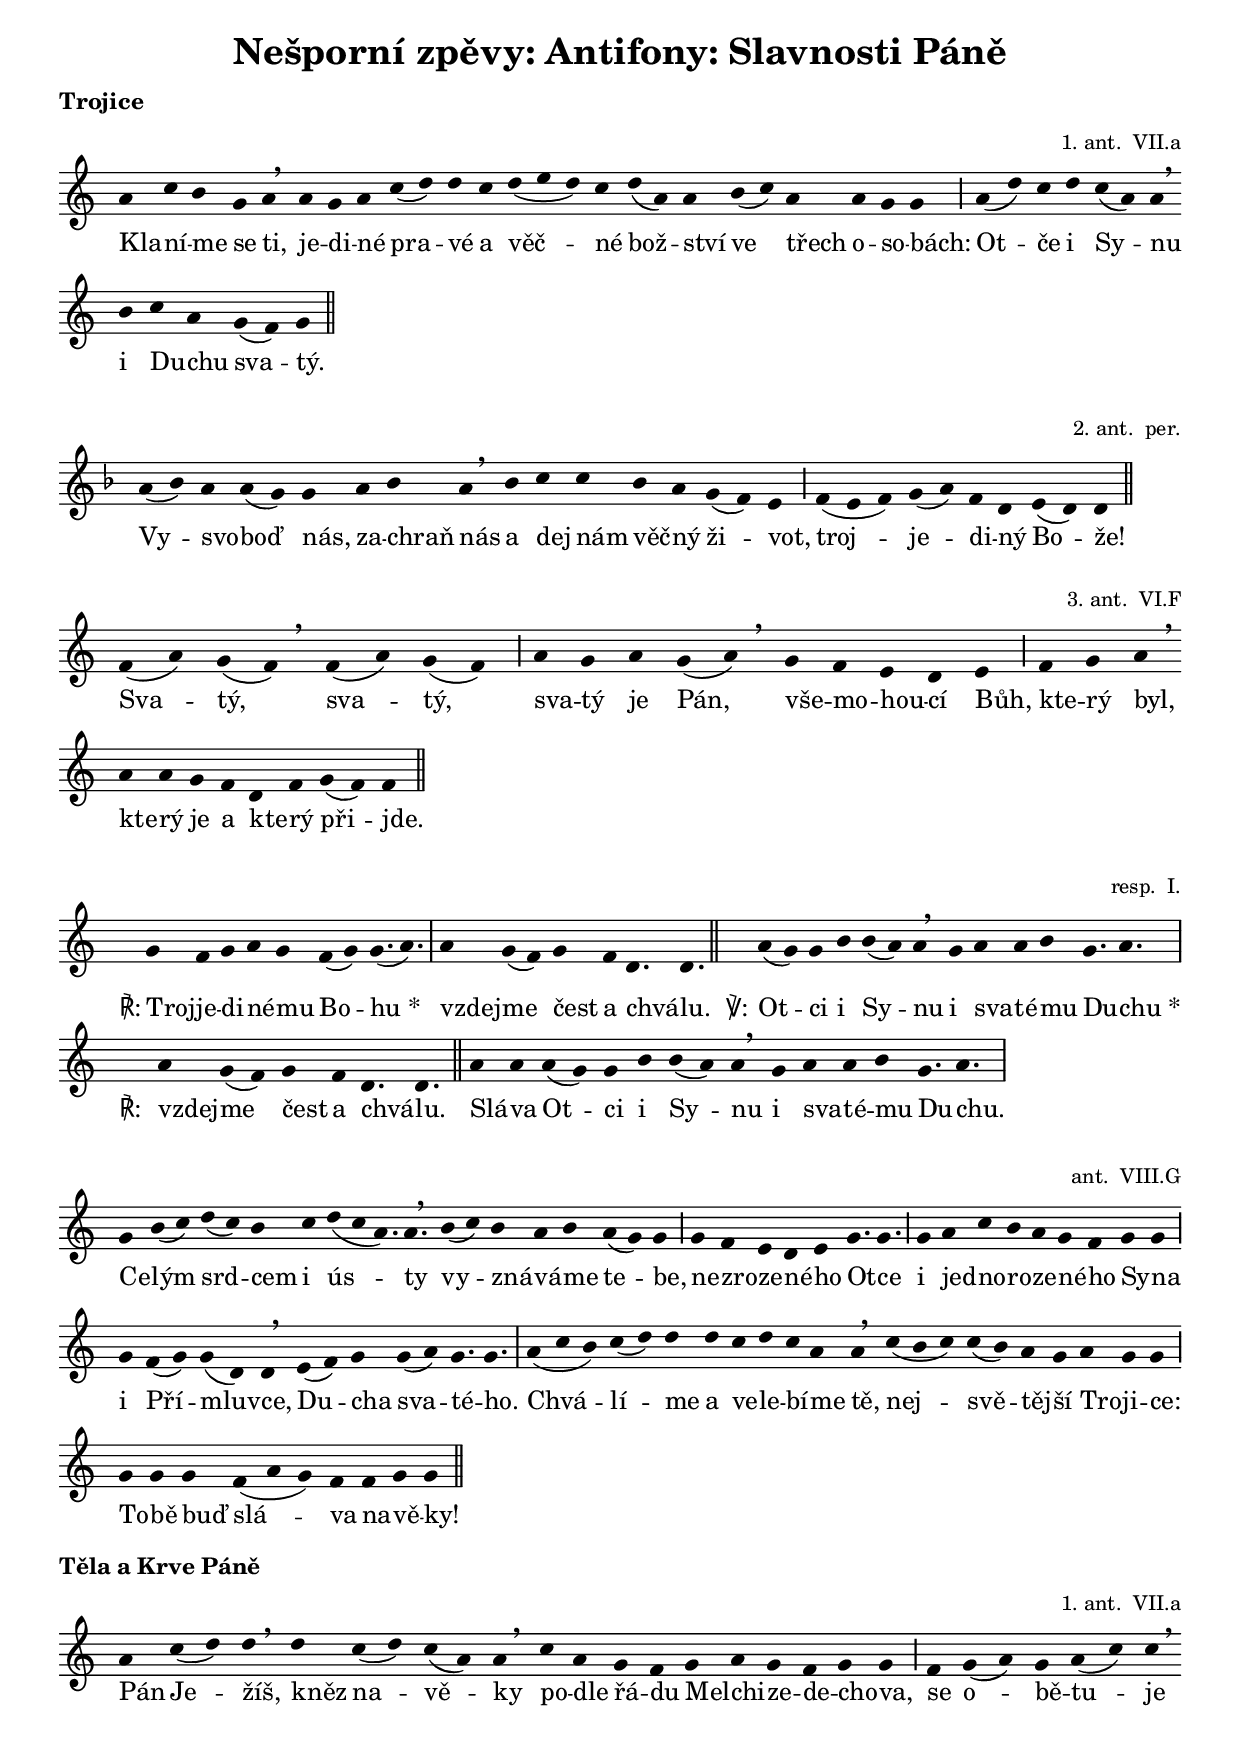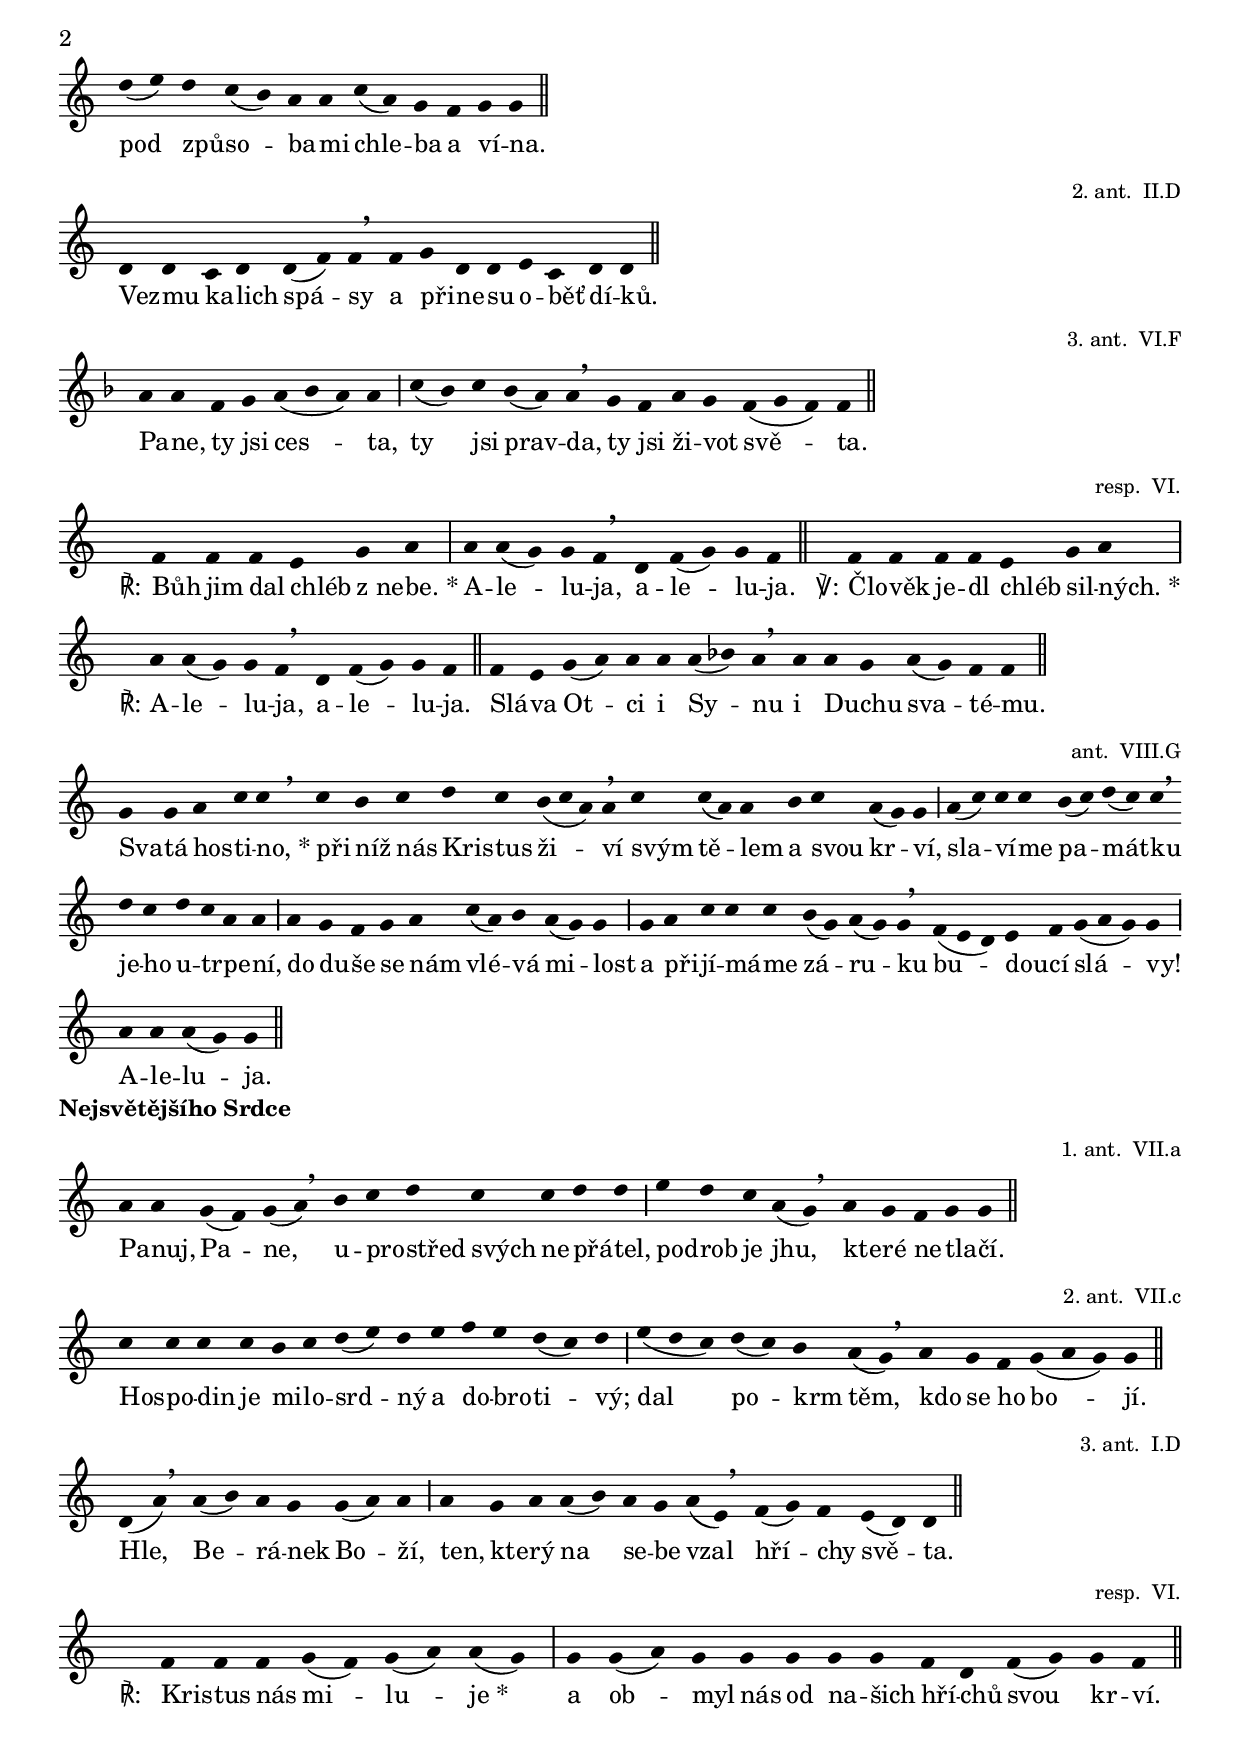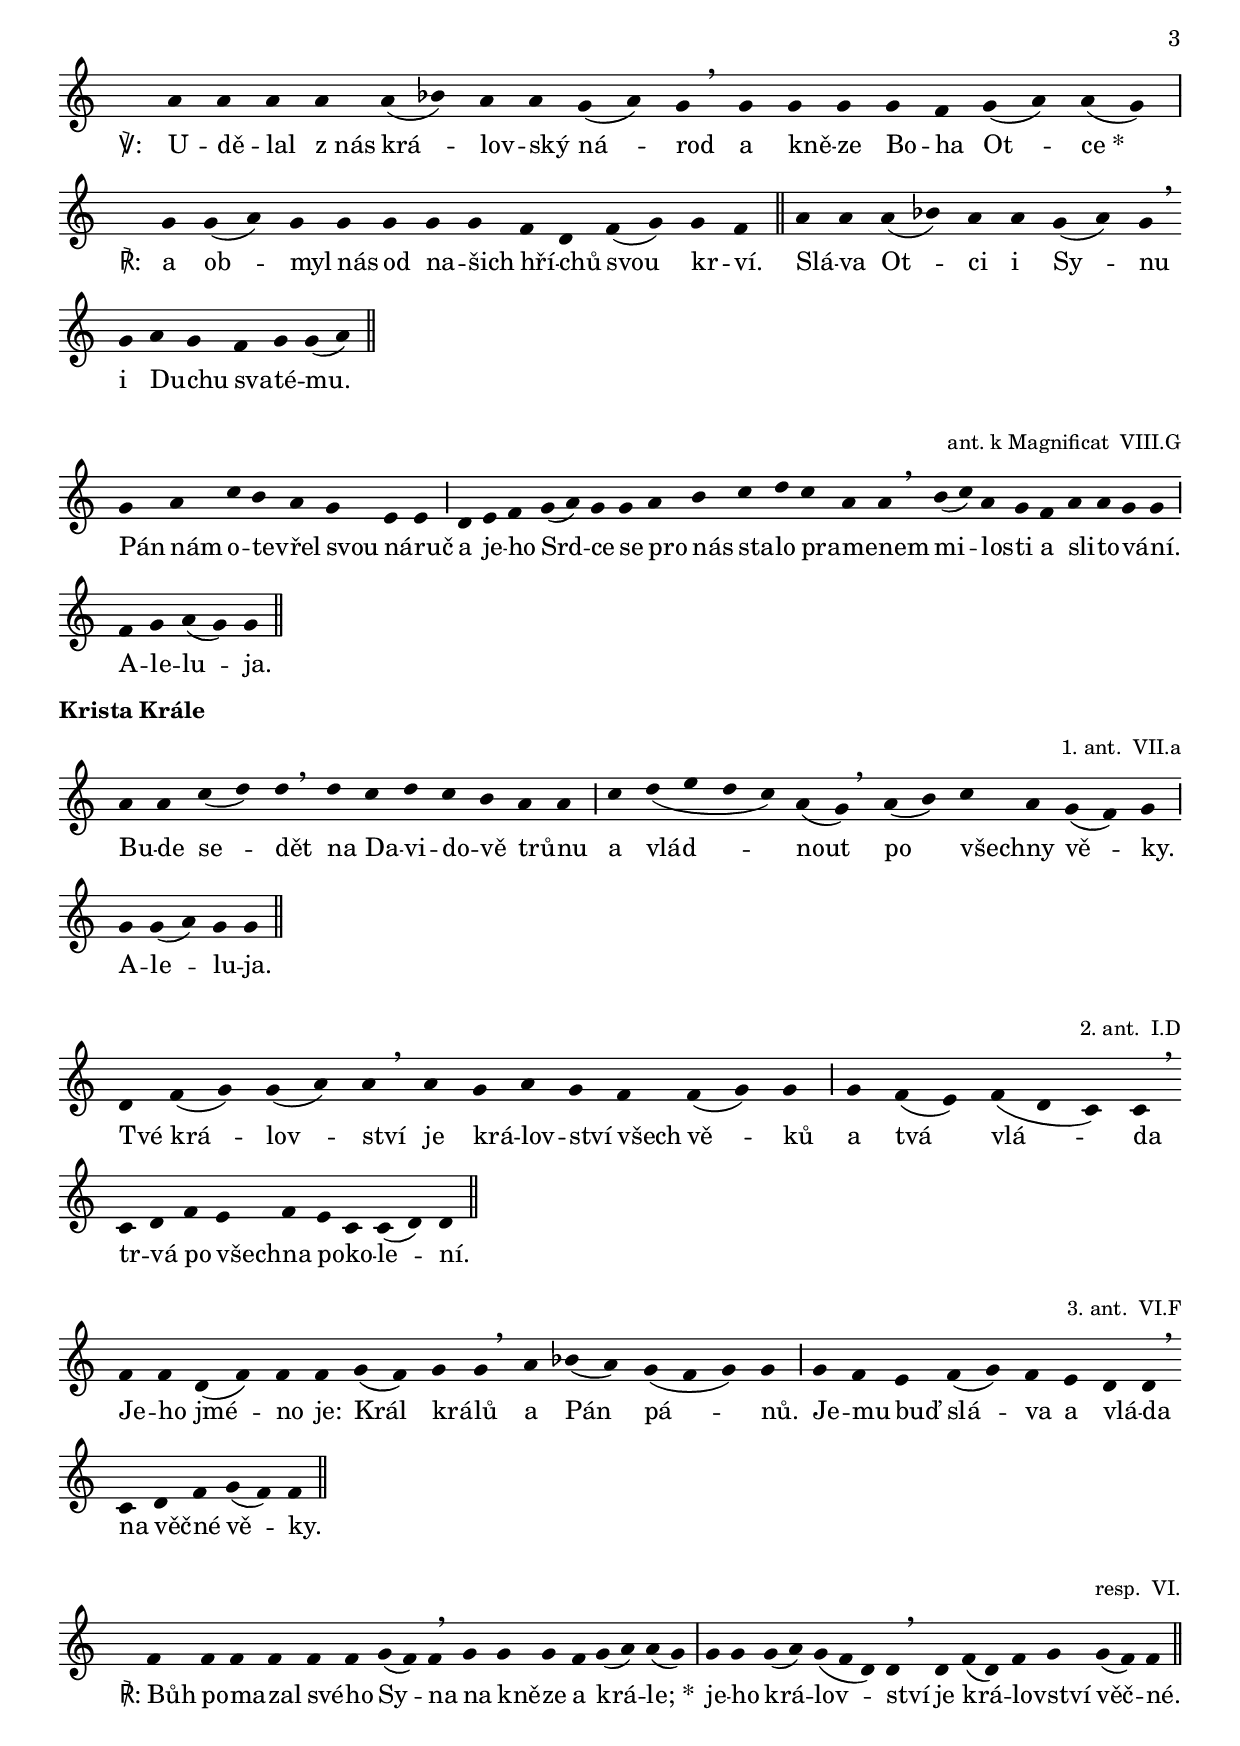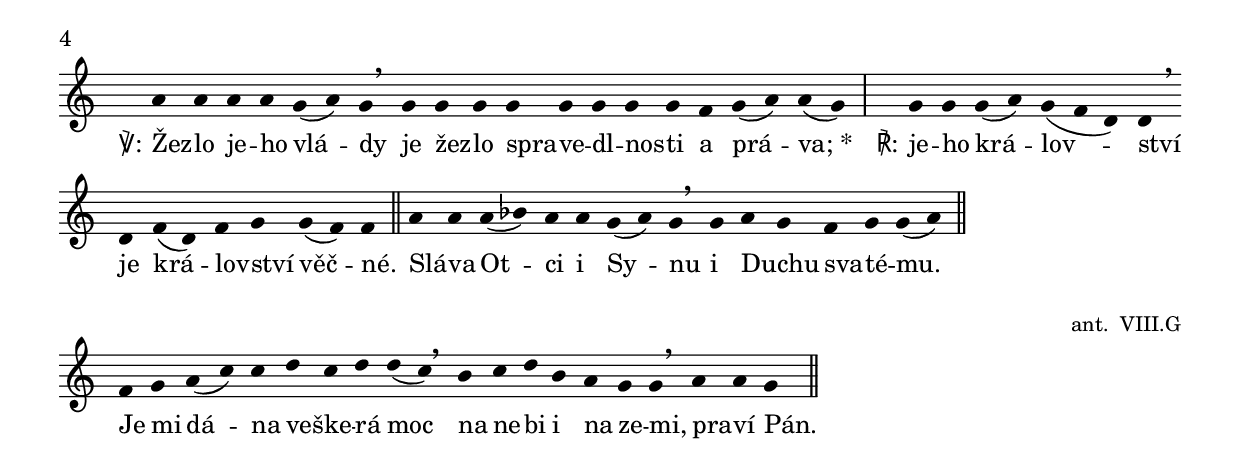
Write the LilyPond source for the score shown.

\version "2.15.37"

\header {
  title = "Nešporní zpěvy: Antifony: Slavnosti Páně"
}

\include "spolecne_nespory.ly"
\include "../../dilyresponsorii.ly"

\markup\bold{Trojice} %%%%%%%%%%%%%%%%%%%%%%%%

\score {
  \relative c'' {
    \choralniRezim
    a4 c b g a \barMin
    a g a c( d) d c d( e d) c d( a) a 
    b( c) a a g g \barMaior
    a( d) c d c( a) a \barMin b c a g( f) g \barFinalis
  }
  \addlyrics {
    Kla -- ní -- me se ti,
    je -- di -- né pra -- vé a věč -- né bož -- ství
    ve třech o -- so -- bách:
    Ot -- če i Sy -- nu i Du -- chu sva -- tý.
  }
  \header {
    quid = "1. ant."
    modus = "VII"
    differentia = "a" 
    psalmus = "Žalm 110"
    id = "trojice-ant1"
    piece = \markup {\sestavTitulek}
  }
}

\score {
  \relative c'' {
    \choralniRezim
    \key f \major
    a( bes) a a( g) g a bes a \barMin
    bes c c bes a g( f) e \barMaior
    f( e f) g( a) f d e( d) d \barFinalis
  }
  \addlyrics {
    Vy -- svo -- boď nás, za -- chraň nás
    a dej nám věč -- ný ži -- vot,
    troj -- je -- di -- ný Bo -- že!
  }
  \header {
    quid = "2. ant."
    modus = "per"
    differentia = "" 
    psalmus = "Žalm 114"
    id = "trojice-ant2"
    piece = \markup {\sestavTitulek}
  }
}

\score {
  \relative c' {
    \choralniRezim
    f( a) g( f) \barMin f( a) g( f) \barMaior
    a g a g( a) \barMin g f e d e \barMaior
    f g a \barMin a a g f d f g( f) f \barFinalis
  }
  \addlyrics {
    Sva -- tý, sva -- tý, 
    sva -- tý je Pán, vše -- mo -- hou -- cí Bůh,
    kte -- rý byl, kte -- rý je 
    a kte -- rý při -- jde.
  }
  \header {
    quid = "3. ant."
    modus = "VI"
    differentia = "F" 
    psalmus = "Zj 19"
    id = "trojice-ant3"
    piece = \markup {\sestavTitulek}
  }
}

% ZKOPIROVANE
\score {
  \relative c' {
    \choralniRezim
    
    % R
    \neviditelna f
    g f g a g f( g) g4.( a) \barMax
    a4 g( f) g f d4. d \barFinalis
    % V
    \neviditelna a
    a'4( g) g b b( a) a \barMin g a a b g4. a \barMax
    % R
    \neviditelna a
    a4 g( f) g f d4. d \barFinalis
    % Slava - melodie i text temer totozny s versem
    a'4 a a( g) g b b( a) a \barMin g a a b g4. a \barMax
  }
  \addlyrics {
    \Response Troj -- je -- di -- né -- mu Bo -- hu_*
    vzdej -- me čest a chvá -- lu.
    \Verse Ot -- ci i Sy -- nu i sva -- té -- mu Du -- chu_*
    \Response vzdej -- me čest a chvá -- lu.
    % Pozmeneny text doxologie
    Slá -- va Ot -- ci i Sy -- nu i sva -- té -- mu Du -- chu.
  }
  \header {
    quid = "resp."
    modus = "I"
    id = "trojice-resp"
    piece = \markup {\sestavTitulekResp}
  }
}

% ZKOPIROVANA
\score {
  \relative c'' {
    \choralniRezim
    g4 b( c) d( c) b c d( c a4.) a \barMin 
    b4( c) b a b a( g) g \barMaior
    g f e d e g4. g \barMaior 
    g4 a c b a g f g g \barMaior
    g f( g) g( d) d \barMin e( f) g g( a) g4. g \barMax
    
    a4( c b) c( d) d d c d c a a \barMin
    c( b c) c( b) a g a g g \barMaior
    g g g f( a g) f f g g \barFinalis
  }
  \addlyrics {
    Ce -- lým srd -- cem i ús -- ty
    vy -- zná -- vá -- me te -- be,
    ne -- zro -- ze -- né -- ho Ot -- ce
    i jed -- no -- ro -- ze -- né -- ho Sy -- na
    i Pří -- mluv -- ce, Du -- cha sva -- té -- ho.
    
    Chvá -- lí -- me a ve -- le -- bí -- me tě,
    nej -- svě -- těj -- ší Tro -- ji -- ce:
    To -- bě buď slá -- va na -- vě -- ky!
  }
  \header {
    quid = "ant."
    modus = "VIII"
    differentia = "G" 
    psalmus = ""
    id = "trojice-antmag"
    piece = \markup {\sestavTitulekBezZalmu}
  }
}

\markup\bold{Těla a Krve Páně}

\score {
  \relative c'' {
    \choralniRezim
    a c( d) d \barMin
    d c( d) c( a) a \barMin c a g f g a g f g g  \barMaior
    f g( a) g a( c) c \barMin
    d( e) d c( b) a a c( a) g f g g \barFinalis
  }
  \addlyrics {
    Pán Je -- žíš,
    kněz na -- vě -- ky po -- dle řá -- du Mel -- chi -- ze -- de -- cho -- va,
    se o -- bě -- tu -- je 
    pod způ -- so -- ba -- mi chle -- ba a ví -- na.
  }
  \header {
    quid = "1. ant."
    modus = "VII"
    differentia = "a" 
    psalmus = "Žalm 110"
    id = "tela-ant1"
    piece = \markup {\sestavTitulek}
  }
}

\score {
  \relative c' {
    \choralniRezim
    d d c d d( f) f \barMin
    f g d d e c d d \barFinalis
  }
  \addlyrics {
    Vez -- mu ka -- lich spá -- sy
    a při -- ne -- su o -- běť dí -- ků.
  }
  \header {
    quid = "2. ant."
    modus = "II"
    differentia = "D" 
    psalmus = "Žalm 116-II"
    id = "tela-ant2"
    piece = \markup {\sestavTitulek}
  }
}

% ZKOPIROVANA
\score {
  \relative c'' {
    \choralniRezim
    \key f \major
    a4 a f g a( bes a) a \barMaior
    c( bes) c bes( a) a \barMin g f a g f( g f) f \barFinalis
  }
  \addlyrics {
    Pa -- ne, ty jsi ces -- ta, 
    ty jsi prav -- da,
    ty jsi ži -- vot svě -- ta.
  }
  \header {
    quid = "3. ant."
    modus = "VI"
    differentia = "F" 
    psalmus = "Zj 19"
    id = "tela-ant3"
    piece = \markup {\sestavTitulek}
  }
}

% ZKOPIROVANE
\score {
  \relative c' {
    \choralniRezim
    
    % R
    \neviditelna f
    f4 f f e g a \barMax
    \respVIalelujaResponsum \barFinalis
    % V
    \neviditelna f
    f4 f f f e g a \barMax
    % R
    \neviditelna a
    \respVIalelujaResponsum \barFinalis
    % Slava
    \respVIalelujaDoxologie \barFinalis
  }
  \addlyrics {
    \Response Bůh jim dal chléb z_ne -- be._* 
    A -- le -- lu -- ja, a -- le -- lu -- ja.
    \Verse Člo -- věk je -- dl chléb sil -- ných._*
    \Response A -- le -- lu -- ja, a -- le -- lu -- ja.
    \textRespDoxologie
  }
  \header {
    quid = "resp."
    modus = "VI"
    id = "tela-resp"
    piece = \markup {\sestavTitulekResp}
  }
}

\score {
  \relative c'' {
    \choralniRezim
    g4 g a c c \barMin
    c b c d c b( c a) a \barMin c c( a) a b c a( g) g \barMaior
    a( c) c c b( c) d( c) c \barMin d c d c a a \barMaior
    a g f g a c( a) b a( g) g \barMaior
    g a c c c b( g) a( g) g \barMin f( e d) e f g( a g) g \barMaior
    a a a( g) g \barFinalis
  }
  \addlyrics {
    % Jedno dlouhe rozvite osloveni - bez jakehokoli nasledneho
    % sdeleni.
    Sva -- tá hos -- ti -- no,_*
    při níž nás Kris -- tus ži -- ví svým tě -- lem a svou kr -- ví,
    sla -- ví -- me pa -- mát -- ku je -- ho u -- tr -- pe -- ní,
    do du -- še se nám vlé -- vá mi -- lost
    a při -- jí -- má -- me zá -- ru -- ku bu -- dou -- cí slá -- vy!
    A -- le -- lu -- ja.
  }
  \header {
    quid = "ant."
    modus = "VIII"
    differentia = "G" 
    psalmus = ""
    id = "tela-antmag"
    piece = \markup {\sestavTitulekBezZalmu}
  }
}

\markup\bold{Nejsvětějšího Srdce}

\score {
  \relative c'' {
    \choralniRezim
    a4 a g( f) g( a) \barMin b c d c c d d \barMaior
    e d c a( g) \barMin a g f g g \barFinalis
  }
  \addlyrics {
    Pa -- nuj, Pa -- ne, u -- pro -- střed svých ne -- přá -- tel,
    pod -- rob je jhu, kte -- ré ne -- tla -- čí.
  }
  \header {
    quid = "1. ant."
    modus = "VII"
    differentia = "a" 
    psalmus = "Žalm 110"
    id = "srdce-ant1"
    piece = \markup {\sestavTitulek}
  }
}

\score {
  \relative c'' {
    \choralniRezim
    c4 c c c b c d( e) d e f e d( c) d \barMaior
    e( d c) d( c) b a( g) \barMin a g f g( a g) g \barFinalis
  }
  \addlyrics {
    Hos -- po -- din je mi -- lo -- srd -- ný a do -- bro -- ti -- vý;
    dal po -- krm těm, kdo se ho bo -- jí.
  }
  \header {
    quid = "2. ant."
    modus = "VII"
    differentia = "c" 
    psalmus = "Žalm 111"
    id = "srdce-ant2"
    piece = \markup {\sestavTitulek}
  }
}

% ZKOPIROVANA
\score {
  \relative c' {
    \choralniRezim
    d4( a') \barMin a( b) a g g( a) a \barMaior
    a g a a( b) a g a( e) \barMin f( g) f e( d) d \barFinalis
  }
  \addlyrics {
    Hle, Be -- rá -- nek Bo -- ží,
    ten, kte -- rý na se -- be vzal hří -- chy svě -- ta.
  }
  \header {
    quid = "3. ant."
    modus = "I"
    differentia = "D" 
    psalmus = "Flp 2"
    id = "srdce-ant3"
    piece = \markup {\sestavTitulek}
  }
}

% ZKOPIROVANE
\score {
  \relative c' {
    \choralniRezim
    
    % R
    \neviditelna f
    f4 f f g( f) g( a) a( g) \barMax
    g g( a) g g g g g f d f( g) g f \barFinalis
    % V
    \neviditelna a
    a a a a a( bes) a a g( a) g \barMin g g g g f g( a) a( g) \barMax
    % R
    \neviditelna g
    g g( a) g g g g g f d f( g) g f \barFinalis
    % Slava
    \respVIdoxologie \barFinalis
  }
  \addlyrics {
    \Response Kris -- tus nás mi -- lu -- je_* a ob -- myl nás od na -- šich hří -- chů svou kr -- ví.
    \Verse U -- dě -- lal z_nás krá -- lov -- ský ná -- rod a kně -- ze Bo -- ha Ot -- ce_*
    \Response a ob -- myl nás od na -- šich hří -- chů svou kr -- ví.
    \textRespDoxologie
  }
  \header {
    quid = "resp."
    modus = "VI"
    fons = "responsoria ze žaltáře, pátek 1. týdne, nešp."
    id = "srdce-resp"
    piece = \markup\sestavTitulekResp
  }
}

\score {
  \relative c'' {
    \choralniRezim
    g a c b a g e e \barMaior
    d e f g( a) g g a b c d c a a \barMin
    b( c) a g f a a g g \barMaior
    f g a( g) g \barFinalis
  }
  \addlyrics {
    Pán nám o -- tev -- řel svou ná -- ruč
    a je -- ho Srd -- ce se pro nás sta -- lo pra -- me -- nem 
    mi -- los -- ti a sli -- to -- vá -- ní.
    A -- le -- lu -- ja.
  }
  \header {
    quid = "ant. k Magnificat"
    modus = "VIII"
    differentia = "G" 
    psalmus = ""
    id = "srdce-antmag"
    piece = \markup {\sestavTitulekBezZalmu}
  }
}

\markup\bold{Krista Krále}

% mirne upravena
\score {
  \relative c'' {
    \choralniRezim
    a4 a c( d) d \barMin d c d c b a a \barMaior
    c d( e d c) a( g) \barMin a( b) c a g( f) g \barMaior
    g g( a) g g \barFinalis
  }
  \addlyrics {
    Bu -- de se -- dět na Da -- vi -- do -- vě trů -- nu
    a vlád -- nout po všech -- ny vě -- ky.
    A -- le -- lu -- ja.
  }
  \header {
    quid = "1. ant."
    modus = "VII"
    differentia = "a" 
    psalmus = "Žalm 110"
    id = "krale-ant1"
    piece = \markup {\sestavTitulek}
  }
}

\score {
  \relative c' {
    \choralniRezim
    d4 f( g) g( a) a \barMin a g a g f f( g) g \barMaior
    g f( e) f( d c) c \barMin c d f e f e c c( d) d \barFinalis
  }
  \addlyrics {
    Tvé krá -- lov -- ství je krá -- lov -- ství všech vě -- ků
    a tvá vlá -- da tr -- vá po všech -- na po -- ko -- le -- ní.
  }
  \header {
    quid = "2. ant."
    modus = "I"
    differentia = "D" 
    psalmus = "Žalm 145-I"
    id = "krale-ant2"
    piece = \markup {\sestavTitulek}
  }
}

\score {
  \relative c' {
    \choralniRezim
    f4 f d( f) f f g( f) g g \barMin
    a bes( a) g( f g) g \barMaior
    g f e f( g) f e d d \barMin 
    c d f g( f) f \barFinalis
  }
  \addlyrics {
    Je -- ho jmé -- no je: Král krá -- lů 
    a Pán pá -- nů.
    Je -- mu buď slá -- va a vlá -- da
    na věč -- né vě -- ky.
  }
  \header {
    quid = "3. ant."
    modus = "VI"
    differentia = "F" 
    psalmus = "Zj 19"
    id = "krale-ant3"
    piece = \markup {\sestavTitulek}
  }
}

\score {
  \relative c' {
    \choralniRezim
    
    % R
    \neviditelna d
    f4 f f f f f g( f) f \barMin g g g f g( a) a( g) \barMax
    g g g( a) g( f d) d \barMin d f( d) f g g( f) f \barFinalis
    % V
    \neviditelna a
    a4 a a a g( a) g \barMin g g g g g g g g f g( a) a( g) \barMax
    % R
    \neviditelna a
    g g g( a) g( f d) d \barMin d f( d) f g g( f) f \barFinalis
    % Slava
    \respVIdoxologie \barFinalis
  }
  \addlyrics {
    \Response Bůh po -- ma -- zal své -- ho Sy -- na 
    na kně -- ze a krá -- le;_*
    je -- ho krá -- lov -- ství je krá -- lov -- ství věč -- né.
    \Verse Žez -- lo je -- ho vlá -- dy
    je žez -- lo spra -- ve -- dl -- nos -- ti a prá -- va;_*
    \Response je -- ho krá -- lov -- ství je krá -- lov -- ství věč -- né.
    \textRespDoxologie
  }
  \header {
    quid = "resp."
    modus = "VI"
    id = "krale-resp"
    piece = \markup {\sestavTitulekResp}
  }
}

\score {
  \relative c' {
    \choralniRezim
    f4 g a( c) c d c d d( c) \barMin
    b c d b a g g \barMin
    a a g \barFinalis
  }
  \addlyrics {
    Je mi dá -- na veš -- ke -- rá moc
    na ne -- bi i na ze -- mi,
    pra -- ví Pán.
  }
  \header {
    quid = "ant."
    modus = "VIII"
    differentia = "G" 
    psalmus = "Magnificat"
    id = "krale-antmag"
    piece = \markup {\sestavTitulekBezZalmu}
  }
}

